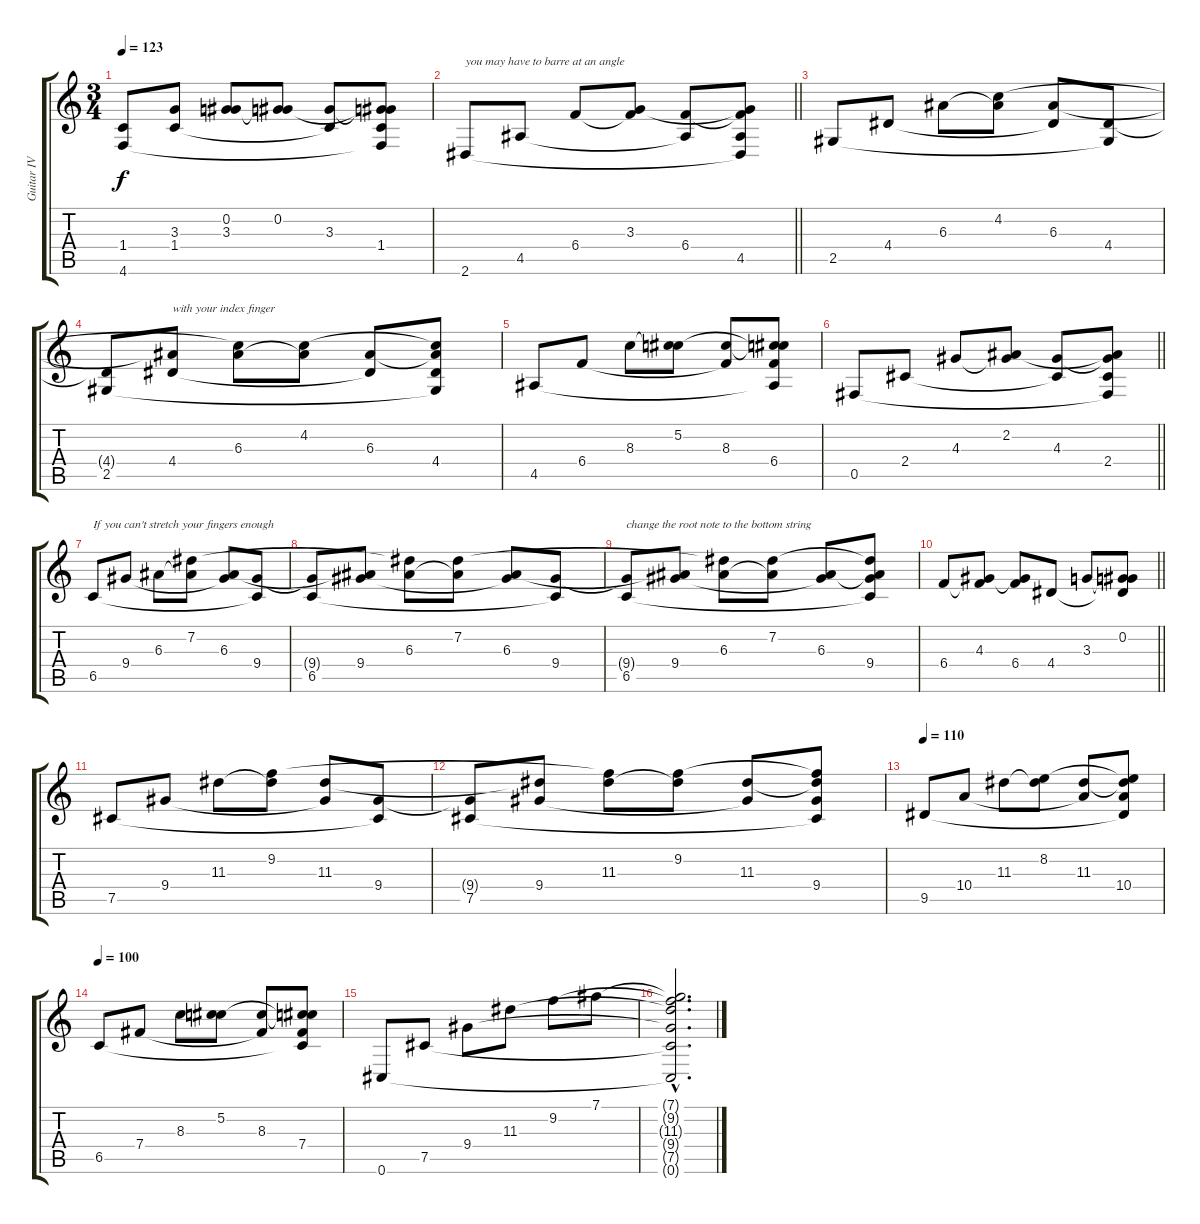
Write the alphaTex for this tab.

\track ("Guitar IV" "Guitar IV") {instrument distortionguitar}
\staff {score tabs}
\tuning (Db4 Ab3 E3 B2 Gb2 Db2) {hide}
\ts (3 4)
\tempo 123
\clef g2
\ks c
(1.4{t} 4.6).8{dy f} (3.3{t} 1.4).8 (0.2{t} 3.3).8 (0.2 3.3{t}).8 (3.3 1.4{t}).8 (0.2{t} 3.3{t} 1.4 4.6{t}).8 |
\barLineRight lightlight
2.6.8{txt "you may have to barre at an angle"} 4.5.8 6.4.8 (3.3 6.4{t}).8 (6.4 4.5{t}).8 (3.3{t} 6.4{t} 4.5 2.6{t}).8 |
2.5.8 4.4.8 6.3.8 (4.2 6.3{t}).8 (6.3 4.4{t}).8 (4.4 2.5{t}).8 |
(4.4{t} 2.5).8 (6.3{t} 4.4).8{txt "with your index finger"} (4.2{t} 6.3).8 (4.2 6.3{t}).8 (6.3 4.4{t}).8 (4.2{t} 6.3{t} 4.4 2.5{t}).8 |
4.5.8 6.4.8 8.3.8 (5.2 8.3{t}).8 (8.3 6.4{t}).8 (5.2{t} 8.3{t} 6.4 4.5{t}).8 |
\barLineRight lightlight
0.5.8 2.4.8 4.3.8 (2.2 4.3{t}).8 (4.3 2.4{t}).8 (2.2{t} 4.3{t} 2.4 0.5{t}).8 |
6.5.8{txt "If you can't stretch your fingers enough"} 9.4.8 6.3.8 (7.2 6.3{t}).8 (6.3 9.4{t}).8 (9.4 6.5{t}).8 |
(9.4{t} 6.5).8 (6.3{t} 9.4).8 (7.2{t} 6.3).8 (7.2 6.3{t}).8 (6.3 9.4{t}).8 (9.4 6.5{t}).8 |
(9.4{t} 6.5).8{txt "change the root note to the bottom string"} (6.3{t} 9.4).8 (7.2{t} 6.3).8 (7.2 6.3{t}).8 (6.3 9.4{t}).8 (7.2{t} 6.3{t} 9.4 6.5{t}).8 |
\barLineRight lightlight
6.4.8 (4.3 6.4{t}).8 (4.3{t} 6.4).8 4.4.8 3.3.8 (0.2 3.3{t} 4.4{t}).8 |
7.5.8 9.4.8 11.3.8 (9.2 11.3{t}).8 (11.3 9.4{t}).8 (9.4 7.5{t}).8 |
(9.4{t} 7.5).8 (11.3{t} 9.4).8 (9.2{t} 11.3).8 (9.2 11.3{t}).8 (11.3 9.4{t}).8 (9.2{t} 11.3{t} 9.4 7.5{t}).8 |
\tempo 110
9.5.8 10.4.8 11.3.8 (8.2 11.3{t}).8 (11.3 10.4{t}).8 (8.2{t} 11.3{t} 10.4 9.5{t}).8 |
\tempo 100
6.5.8 7.4.8 8.3.8 (5.2 8.3{t}).8 (8.3 7.4{t}).8 (5.2{t} 8.3{t} 7.4 6.5{t}).8 |
0.6.8 7.5.8 9.4.8 11.3.8 9.2.8 7.1.8 |
(7.1{hac t} 9.2{hac t} 11.3{hac t} 9.4{hac t} 7.5{hac t} 0.6{hac t}).2{d}
